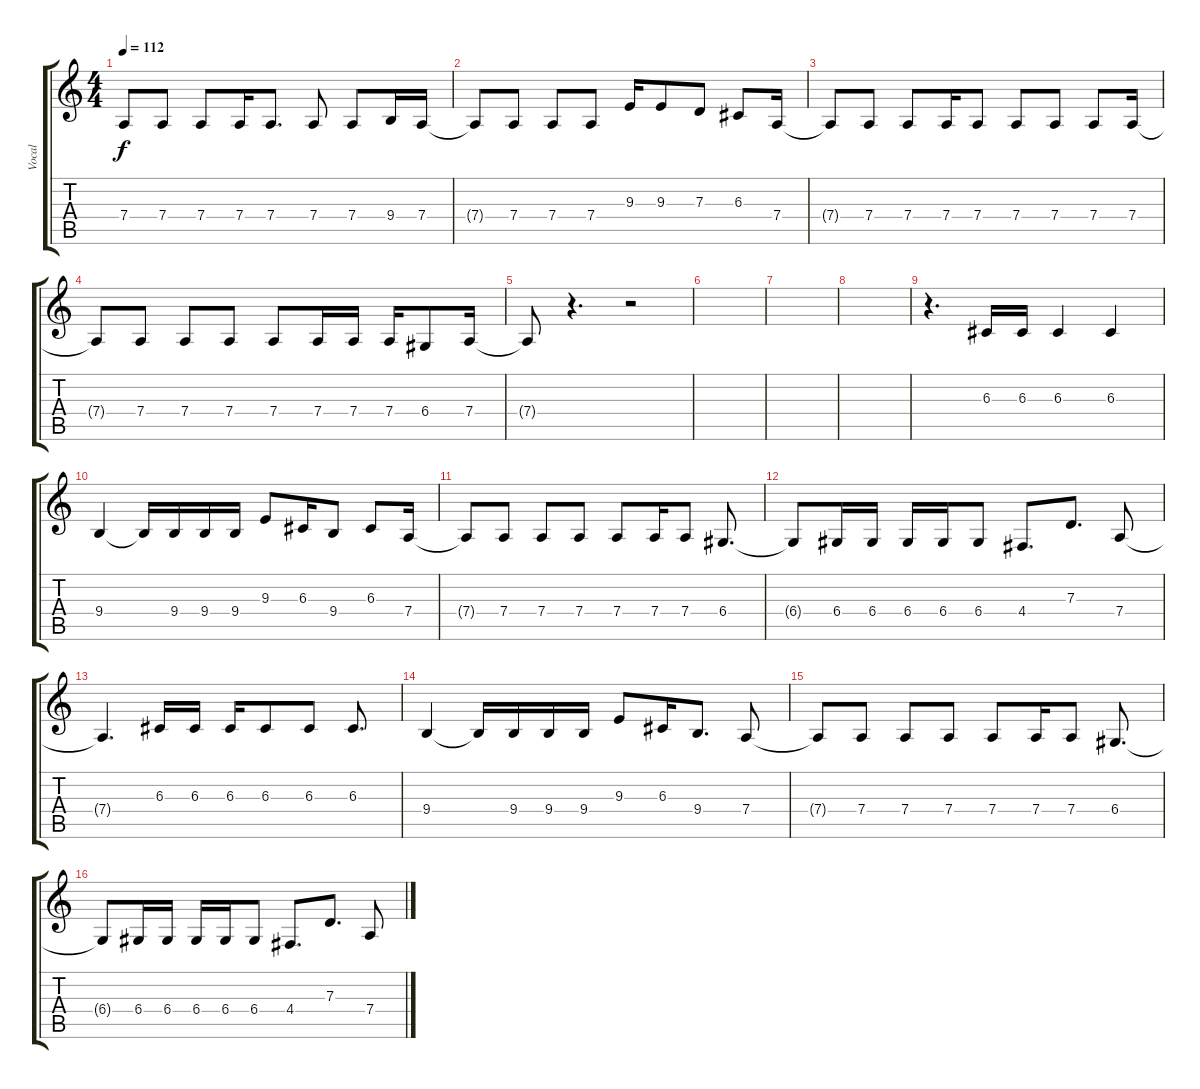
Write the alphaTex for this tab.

\track ("Vocal" "Vocal") {instrument bassoon}
\staff {score tabs}
\tuning (E4 B3 G3 D3 A2 E2) {hide}
\ts (4 4)
\tempo 112
\clef g2
\ks c
7.4{t}.8{dy f} 7.4.8 7.4.8 7.4.16 7.4.8{d} 7.4.8 7.4.8 9.4.16 7.4.16 |
7.4{t}.8 7.4.8 7.4.8 7.4.8 9.3.16 9.3.8 7.3.8 6.3.8 7.4.16 |
7.4{t}.8 7.4.8 7.4.8 7.4.16 7.4.8 7.4.8 7.4.8 7.4.8 7.4.16 |
7.4{t}.8 7.4.8 7.4.8 7.4.8 7.4.8 7.4.16 7.4.16 7.4.16 6.4.8 7.4.16 |
7.4{t}.8 r.4{d} r.2 |
|
|
|
r.4{d} 6.3.16 6.3.16 6.3.4 6.3.4 |
9.4.4 9.4{t}.16 9.4.16 9.4.16 9.4.16 9.3.8 6.3.16 9.4.8 6.3.8 7.4.16 |
7.4{t}.8 7.4.8 7.4.8 7.4.8 7.4.8 7.4.16 7.4.8 6.4.8{d} |
6.4{t}.8 6.4.16 6.4.16 6.4.16 6.4.16 6.4.8 4.4.8{d} 7.3.8{d} 7.4.8 |
7.4{t}.4{d} 6.3.16 6.3.16 6.3.16 6.3.8 6.3.8 6.3.8{d} |
9.4.4 9.4{t}.16 9.4.16 9.4.16 9.4.16 9.3.8 6.3.16 9.4.8{d} 7.4.8 |
7.4{t}.8 7.4.8 7.4.8 7.4.8 7.4.8 7.4.16 7.4.8 6.4.8{d} |
6.4{t}.8 6.4.16 6.4.16 6.4.16 6.4.16 6.4.8 4.4.8{d} 7.3.8{d} 7.4.8
